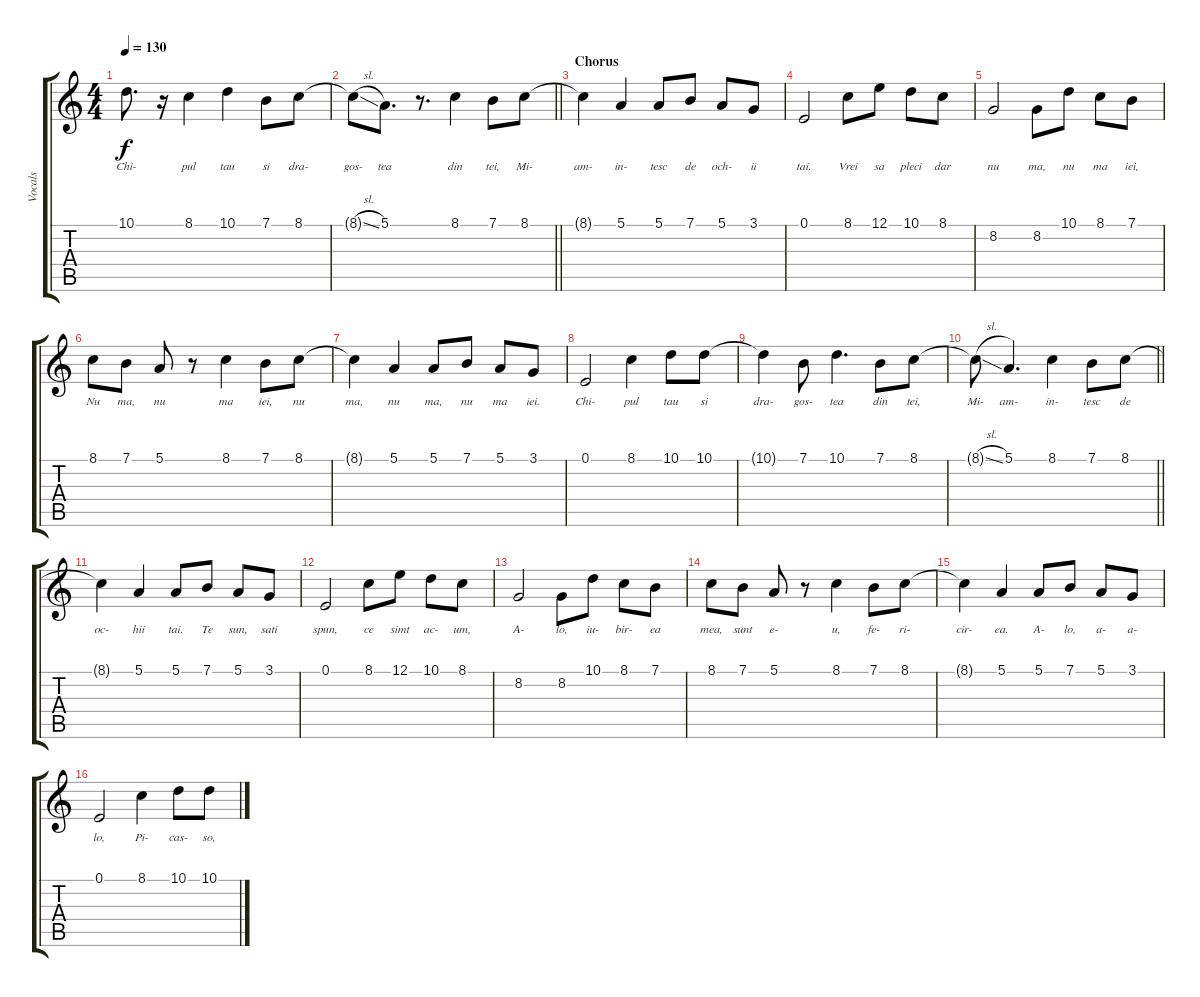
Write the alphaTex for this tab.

\track ("Vocals" "Vocals") {instrument lead2sawtooth}
\staff {score tabs}
\tuning (E4 B3 G3 D3 A2 E2) {hide}
\ts (4 4)
\tempo 130
\clef g2
\ks c
10.1{t}.8{d lyrics (0 "Chi-") lyrics (1 "") lyrics (2 "") lyrics (3 "") lyrics (4 "") dy f} r.16 8.1.4{lyrics (0 "pul") lyrics (1 "") lyrics (2 "") lyrics (3 "") lyrics (4 "")} 10.1.4{lyrics (0 "tau") lyrics (1 "") lyrics (2 "") lyrics (3 "") lyrics (4 "")} 7.1.8{lyrics (0 "si") lyrics (1 "") lyrics (2 "") lyrics (3 "") lyrics (4 "")} 8.1.8{lyrics (0 "dra-") lyrics (1 "") lyrics (2 "") lyrics (3 "") lyrics (4 "")} |
\barLineRight lightlight
8.1{sl t}.8{lyrics (0 "gos-") lyrics (1 "") lyrics (2 "") lyrics (3 "") lyrics (4 "")} 5.1.8{d lyrics (0 "tea") lyrics (1 "") lyrics (2 "") lyrics (3 "") lyrics (4 "")} r.8{d} 8.1.4{lyrics (0 "din") lyrics (1 "") lyrics (2 "") lyrics (3 "") lyrics (4 "")} 7.1.8{lyrics (0 "tei,") lyrics (1 "") lyrics (2 "") lyrics (3 "") lyrics (4 "")} 8.1.8{lyrics (0 "Mi-") lyrics (1 "") lyrics (2 "") lyrics (3 "") lyrics (4 "")} |
\section ("" "Chorus")
8.1{t}.4{lyrics (0 "am-") lyrics (1 "") lyrics (2 "") lyrics (3 "") lyrics (4 "")} 5.1.4{lyrics (0 "in-") lyrics (1 "") lyrics (2 "") lyrics (3 "") lyrics (4 "")} 5.1.8{lyrics (0 "tesc") lyrics (1 "") lyrics (2 "") lyrics (3 "") lyrics (4 "")} 7.1.8{lyrics (0 "de") lyrics (1 "") lyrics (2 "") lyrics (3 "") lyrics (4 "")} 5.1.8{lyrics (0 "och-") lyrics (1 "") lyrics (2 "") lyrics (3 "") lyrics (4 "")} 3.1.8{lyrics (0 "ii") lyrics (1 "") lyrics (2 "") lyrics (3 "") lyrics (4 "")} |
0.1.2{lyrics (0 "tai.") lyrics (1 "") lyrics (2 "") lyrics (3 "") lyrics (4 "")} 8.1.8{lyrics (0 "Vrei") lyrics (1 "") lyrics (2 "") lyrics (3 "") lyrics (4 "")} 12.1.8{lyrics (0 "sa") lyrics (1 "") lyrics (2 "") lyrics (3 "") lyrics (4 "")} 10.1.8{lyrics (0 "pleci") lyrics (1 "") lyrics (2 "") lyrics (3 "") lyrics (4 "")} 8.1.8{lyrics (0 "dar") lyrics (1 "") lyrics (2 "") lyrics (3 "") lyrics (4 "")} |
8.2.2{lyrics (0 "nu") lyrics (1 "") lyrics (2 "") lyrics (3 "") lyrics (4 "")} 8.2.8{lyrics (0 "ma,") lyrics (1 "") lyrics (2 "") lyrics (3 "") lyrics (4 "")} 10.1.8{lyrics (0 "nu") lyrics (1 "") lyrics (2 "") lyrics (3 "") lyrics (4 "")} 8.1.8{lyrics (0 "ma") lyrics (1 "") lyrics (2 "") lyrics (3 "") lyrics (4 "")} 7.1.8{lyrics (0 "iei,") lyrics (1 "") lyrics (2 "") lyrics (3 "") lyrics (4 "")} |
8.1.8{lyrics (0 "Nu") lyrics (1 "") lyrics (2 "") lyrics (3 "") lyrics (4 "")} 7.1.8{lyrics (0 "ma,") lyrics (1 "") lyrics (2 "") lyrics (3 "") lyrics (4 "")} 5.1.8{lyrics (0 "nu") lyrics (1 "") lyrics (2 "") lyrics (3 "") lyrics (4 "")} r.8 8.1.4{lyrics (0 "ma") lyrics (1 "") lyrics (2 "") lyrics (3 "") lyrics (4 "")} 7.1.8{lyrics (0 "iei,") lyrics (1 "") lyrics (2 "") lyrics (3 "") lyrics (4 "")} 8.1.8{lyrics (0 "nu") lyrics (1 "") lyrics (2 "") lyrics (3 "") lyrics (4 "")} |
8.1{t}.4{lyrics (0 "ma,") lyrics (1 "") lyrics (2 "") lyrics (3 "") lyrics (4 "")} 5.1.4{lyrics (0 "nu") lyrics (1 "") lyrics (2 "") lyrics (3 "") lyrics (4 "")} 5.1.8{lyrics (0 "ma,") lyrics (1 "") lyrics (2 "") lyrics (3 "") lyrics (4 "")} 7.1.8{lyrics (0 "nu") lyrics (1 "") lyrics (2 "") lyrics (3 "") lyrics (4 "")} 5.1.8{lyrics (0 "ma") lyrics (1 "") lyrics (2 "") lyrics (3 "") lyrics (4 "")} 3.1.8{lyrics (0 "iei.") lyrics (1 "") lyrics (2 "") lyrics (3 "") lyrics (4 "")} |
0.1.2{lyrics (0 "Chi-") lyrics (1 "") lyrics (2 "") lyrics (3 "") lyrics (4 "")} 8.1.4{lyrics (0 "pul") lyrics (1 "") lyrics (2 "") lyrics (3 "") lyrics (4 "")} 10.1.8{lyrics (0 "tau") lyrics (1 "") lyrics (2 "") lyrics (3 "") lyrics (4 "")} 10.1.8{lyrics (0 "si") lyrics (1 "") lyrics (2 "") lyrics (3 "") lyrics (4 "")} |
10.1{t}.4{lyrics (0 "dra-") lyrics (1 "") lyrics (2 "") lyrics (3 "") lyrics (4 "")} 7.1.8{lyrics (0 "gos-") lyrics (1 "") lyrics (2 "") lyrics (3 "") lyrics (4 "")} 10.1.4{d lyrics (0 "tea") lyrics (1 "") lyrics (2 "") lyrics (3 "") lyrics (4 "")} 7.1.8{lyrics (0 "din") lyrics (1 "") lyrics (2 "") lyrics (3 "") lyrics (4 "")} 8.1.8{lyrics (0 "tei,") lyrics (1 "") lyrics (2 "") lyrics (3 "") lyrics (4 "")} |
\barLineRight lightlight
8.1{sl t}.8{lyrics (0 "Mi-") lyrics (1 "") lyrics (2 "") lyrics (3 "") lyrics (4 "")} 5.1.4{d lyrics (0 "am-") lyrics (1 "") lyrics (2 "") lyrics (3 "") lyrics (4 "")} 8.1.4{lyrics (0 "in-") lyrics (1 "") lyrics (2 "") lyrics (3 "") lyrics (4 "")} 7.1.8{lyrics (0 "tesc") lyrics (1 "") lyrics (2 "") lyrics (3 "") lyrics (4 "")} 8.1.8{lyrics (0 "de") lyrics (1 "") lyrics (2 "") lyrics (3 "") lyrics (4 "")} |
8.1{t}.4{lyrics (0 "oc-") lyrics (1 "") lyrics (2 "") lyrics (3 "") lyrics (4 "")} 5.1.4{lyrics (0 "hii") lyrics (1 "") lyrics (2 "") lyrics (3 "") lyrics (4 "")} 5.1.8{lyrics (0 "tai.") lyrics (1 "") lyrics (2 "") lyrics (3 "") lyrics (4 "")} 7.1.8{lyrics (0 "Te") lyrics (1 "") lyrics (2 "") lyrics (3 "") lyrics (4 "")} 5.1.8{lyrics (0 "sun,") lyrics (1 "") lyrics (2 "") lyrics (3 "") lyrics (4 "")} 3.1.8{lyrics (0 "sati") lyrics (1 "") lyrics (2 "") lyrics (3 "") lyrics (4 "")} |
0.1.2{lyrics (0 "spun,") lyrics (1 "") lyrics (2 "") lyrics (3 "") lyrics (4 "")} 8.1.8{lyrics (0 "ce") lyrics (1 "") lyrics (2 "") lyrics (3 "") lyrics (4 "")} 12.1.8{lyrics (0 "simt") lyrics (1 "") lyrics (2 "") lyrics (3 "") lyrics (4 "")} 10.1.8{lyrics (0 "ac-") lyrics (1 "") lyrics (2 "") lyrics (3 "") lyrics (4 "")} 8.1.8{lyrics (0 "um,") lyrics (1 "") lyrics (2 "") lyrics (3 "") lyrics (4 "")} |
8.2.2{lyrics (0 "A-") lyrics (1 "") lyrics (2 "") lyrics (3 "") lyrics (4 "")} 8.2.8{lyrics (0 "lo,") lyrics (1 "") lyrics (2 "") lyrics (3 "") lyrics (4 "")} 10.1.8{lyrics (0 "iu-") lyrics (1 "") lyrics (2 "") lyrics (3 "") lyrics (4 "")} 8.1.8{lyrics (0 "bir-") lyrics (1 "") lyrics (2 "") lyrics (3 "") lyrics (4 "")} 7.1.8{lyrics (0 "ea") lyrics (1 "") lyrics (2 "") lyrics (3 "") lyrics (4 "")} |
8.1.8{lyrics (0 "mea,") lyrics (1 "") lyrics (2 "") lyrics (3 "") lyrics (4 "")} 7.1.8{lyrics (0 "sunt") lyrics (1 "") lyrics (2 "") lyrics (3 "") lyrics (4 "")} 5.1.8{lyrics (0 "e-") lyrics (1 "") lyrics (2 "") lyrics (3 "") lyrics (4 "")} r.8 8.1.4{lyrics (0 "u,") lyrics (1 "") lyrics (2 "") lyrics (3 "") lyrics (4 "")} 7.1.8{lyrics (0 "fe-") lyrics (1 "") lyrics (2 "") lyrics (3 "") lyrics (4 "")} 8.1.8{lyrics (0 "ri-") lyrics (1 "") lyrics (2 "") lyrics (3 "") lyrics (4 "")} |
8.1{t}.4{lyrics (0 "cir-") lyrics (1 "") lyrics (2 "") lyrics (3 "") lyrics (4 "")} 5.1.4{lyrics (0 "ea.") lyrics (1 "") lyrics (2 "") lyrics (3 "") lyrics (4 "")} 5.1.8{lyrics (0 "A-") lyrics (1 "") lyrics (2 "") lyrics (3 "") lyrics (4 "")} 7.1.8{lyrics (0 "lo,") lyrics (1 "") lyrics (2 "") lyrics (3 "") lyrics (4 "")} 5.1.8{lyrics (0 "a-") lyrics (1 "") lyrics (2 "") lyrics (3 "") lyrics (4 "")} 3.1.8{lyrics (0 "a-") lyrics (1 "") lyrics (2 "") lyrics (3 "") lyrics (4 "")} |
0.1.2{lyrics (0 "lo,") lyrics (1 "") lyrics (2 "") lyrics (3 "") lyrics (4 "")} 8.1.4{lyrics (0 "Pi-") lyrics (1 "") lyrics (2 "") lyrics (3 "") lyrics (4 "")} 10.1.8{lyrics (0 "cas-") lyrics (1 "") lyrics (2 "") lyrics (3 "") lyrics (4 "")} 10.1.8{lyrics (0 "so,") lyrics (1 "") lyrics (2 "") lyrics (3 "") lyrics (4 "")}
